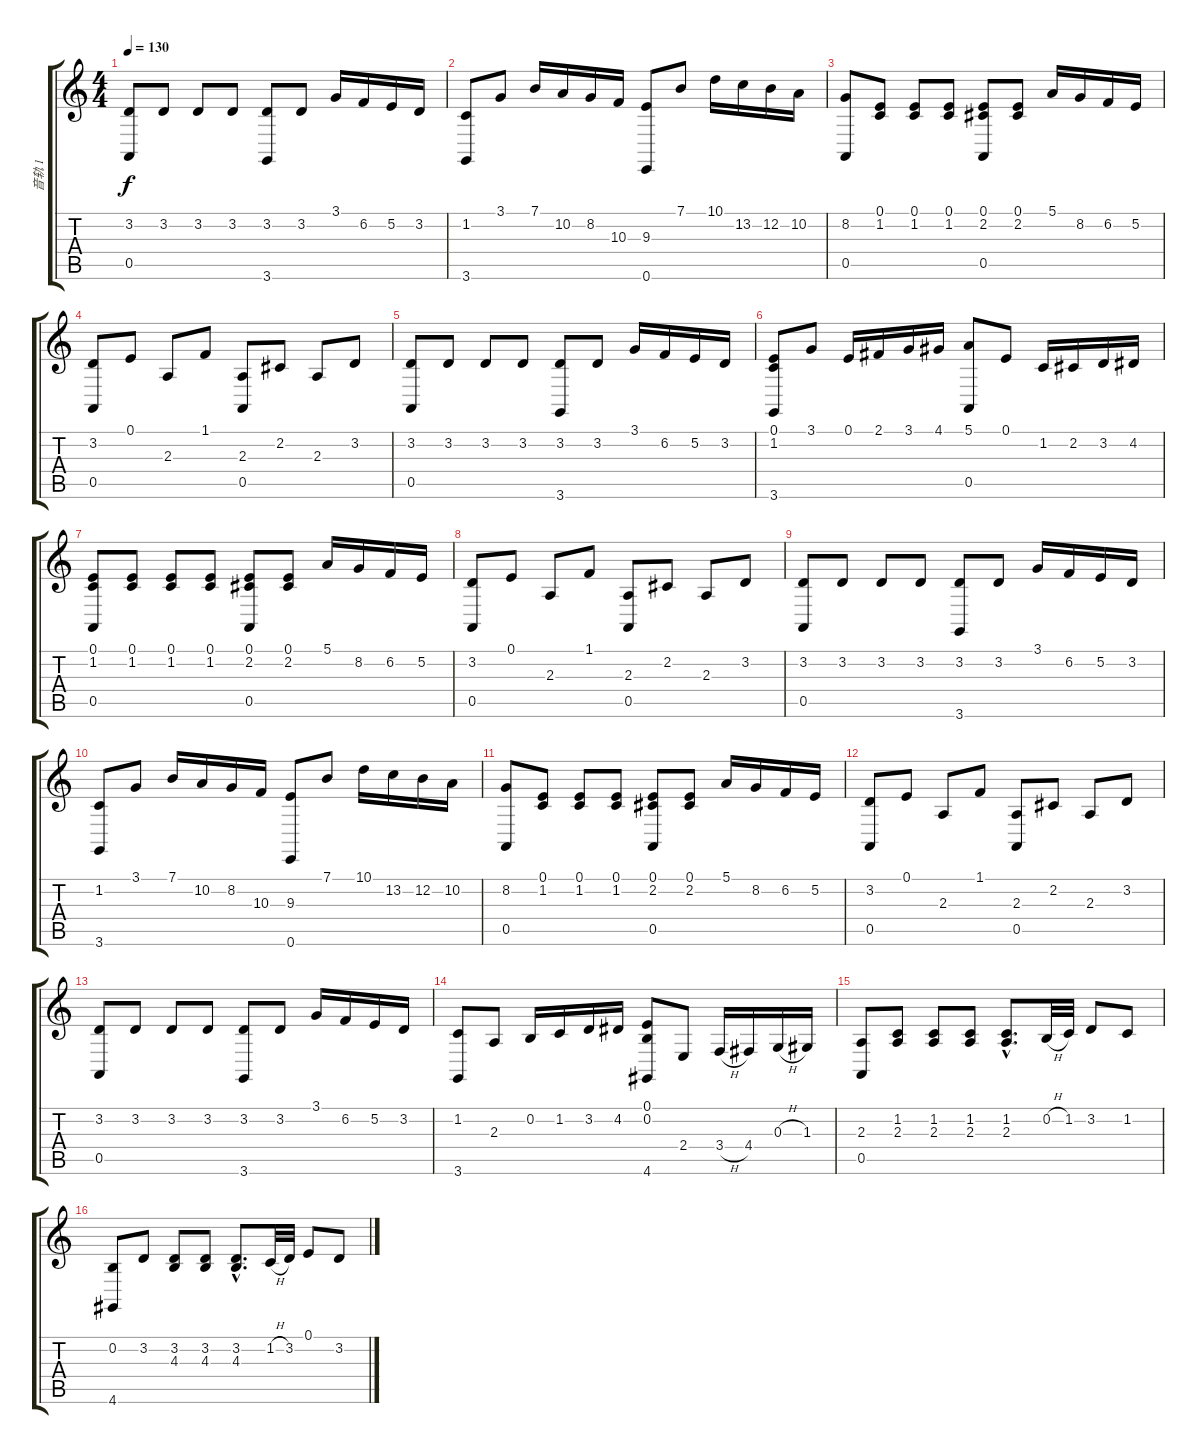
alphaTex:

\track ("音轨 1" "音轨 1") {instrument electricgrandpiano}
\staff {score tabs}
\tuning (E4 B3 G3 D3 A2 E2) {hide}
\ts (4 4)
\tempo 130
\clef g2
\ks c
(3.2 0.5).8{dy f} 3.2.8 3.2.8 3.2.8 (3.2 3.6).8 3.2.8 3.1.16 6.2.16 5.2.16 3.2.16 |
(1.2 3.6).8 3.1.8 7.1.16 10.2.16 8.2.16 10.3.16 (9.3 0.6).8 7.1.8 10.1.16 13.2.16 12.2.16 10.2.16 |
(8.2 0.5).8 (0.1 1.2).8 (0.1 1.2).8 (0.1 1.2).8 (0.1 2.2 0.5).8 (0.1 2.2).8 5.1.16 8.2.16 6.2.16 5.2.16 |
(3.2 0.5).8 0.1.8 2.3.8 1.1.8 (2.3 0.5).8 2.2.8 2.3.8 3.2.8 |
(3.2 0.5).8 3.2.8 3.2.8 3.2.8 (3.2 3.6).8 3.2.8 3.1.16 6.2.16 5.2.16 3.2.16 |
(0.1 1.2 3.6).8 3.1.8 0.1.16 2.1.16 3.1.16 4.1.16 (5.1 0.5).8 0.1.8 1.2.16 2.2.16 3.2.16 4.2.16 |
(0.1 1.2 0.5).8 (0.1 1.2).8 (0.1 1.2).8 (0.1 1.2).8 (0.1 2.2 0.5).8 (0.1 2.2).8 5.1.16 8.2.16 6.2.16 5.2.16 |
(3.2 0.5).8 0.1.8 2.3.8 1.1.8 (2.3 0.5).8 2.2.8 2.3.8 3.2.8 |
(3.2 0.5).8 3.2.8 3.2.8 3.2.8 (3.2 3.6).8 3.2.8 3.1.16 6.2.16 5.2.16 3.2.16 |
(1.2 3.6).8 3.1.8 7.1.16 10.2.16 8.2.16 10.3.16 (9.3 0.6).8 7.1.8 10.1.16 13.2.16 12.2.16 10.2.16 |
(8.2 0.5).8 (0.1 1.2).8 (0.1 1.2).8 (0.1 1.2).8 (0.1 2.2 0.5).8 (0.1 2.2).8 5.1.16 8.2.16 6.2.16 5.2.16 |
(3.2 0.5).8 0.1.8 2.3.8 1.1.8 (2.3 0.5).8 2.2.8 2.3.8 3.2.8 |
(3.2 0.5).8 3.2.8 3.2.8 3.2.8 (3.2 3.6).8 3.2.8 3.1.16 6.2.16 5.2.16 3.2.16 |
(1.2 3.6).8 2.3.8 0.2.16 1.2.16 3.2.16 4.2.16 (0.1 0.2 4.6).8 2.4.8 3.4{h}.16 4.4.16 0.3{h}.16 1.3.16 |
(2.3 0.5).8 (1.2 2.3).8 (1.2 2.3).8 (1.2 2.3).8 (1.2{hac} 2.3{hac}).8{d} 0.2{h}.32 1.2.32 3.2.8 1.2.8 |
(0.2 4.6).8 3.2.8 (3.2 4.3).8 (3.2 4.3).8 (3.2{hac} 4.3{hac}).8{d} 1.2{h}.32 3.2.32 0.1.8 3.2.8
